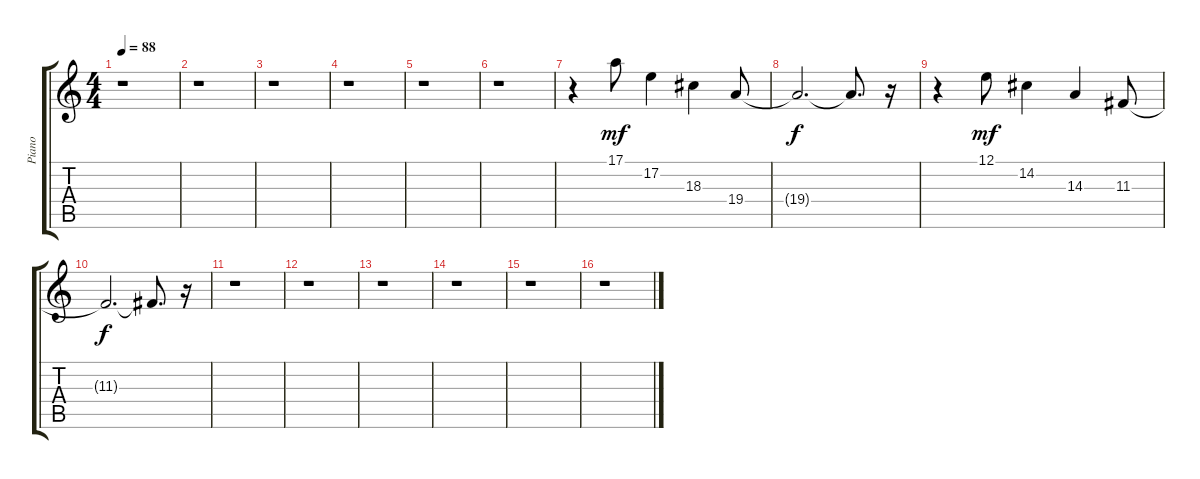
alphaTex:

\track ("Piano" "Piano") {instrument acousticgrandpiano}
\staff {score tabs}
\tuning (E4 B3 G3 D3 A2 E2) {hide}
\ts (4 4)
\tempo 88
\clef g2
\ks c
r.1{dy f} |
r.1 |
r.1 |
r.1 |
r.1 |
r.1 |
r.4 17.1.8{dy mf} 17.2.4 18.3.4 19.4.8 |
19.4{t}.2{d dy f} 19.4{t}.8{d} r.16 |
r.4 12.1.8{dy mf} 14.2.4 14.3.4 11.3.8 |
11.3{t}.2{d dy f} 11.3{t}.8{d} r.16 |
r.1 |
r.1 |
r.1 |
r.1 |
r.1 |
r.1
